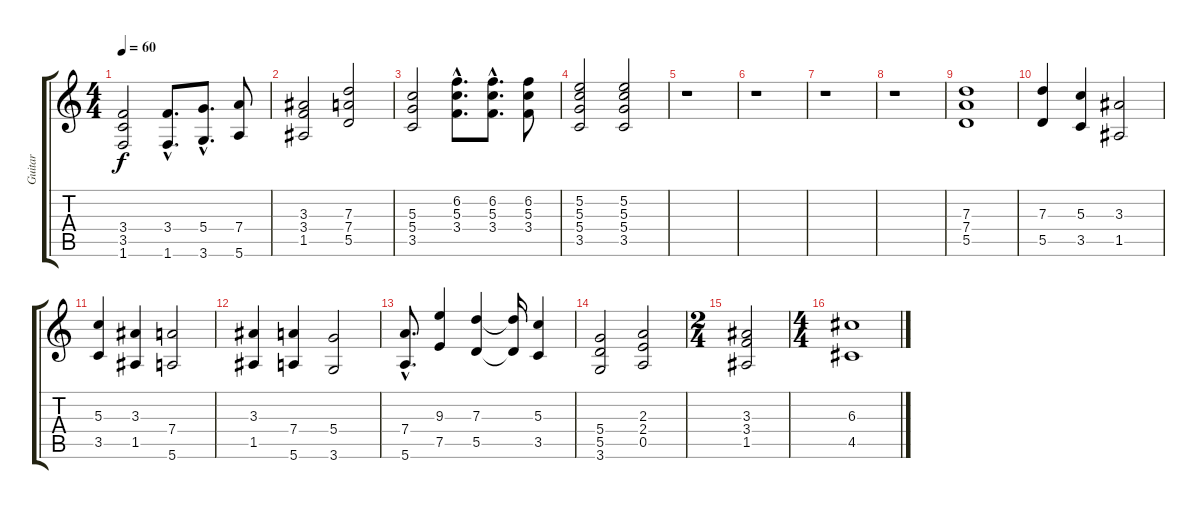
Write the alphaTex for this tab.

\track ("Guitar" "Guitar") {instrument acousticguitarnylon}
\staff {score tabs}
\tuning (E4 B3 G3 D3 A2 E2) {hide}
\ts (4 4)
\tempo 60
\clef g2
\ks c
(3.4 3.5 1.6).2{dy f instrument distortionguitar} (3.4{hac} 1.6{hac}).8{d} (5.4{hac} 3.6{hac}).8{d} (7.4 5.6).8 |
(3.3 3.4 1.5).2{instrument distortionguitar} (7.3 7.4 5.5).2 |
(5.3 5.4 3.5).2{instrument distortionguitar} (6.2{hac} 5.3{hac} 3.4{hac}).8{d} (6.2{hac} 5.3{hac} 3.4{hac}).8{d} (6.2 5.3 3.4).8 |
(5.2 5.3 5.4 3.5).2{instrument distortionguitar} (5.2 5.3 5.4 3.5).2 |
r.1 |
r.1 |
r.1 |
r.1 |
(7.3 7.4 5.5).1{instrument distortionguitar} |
(7.3 5.5).4{instrument distortionguitar} (5.3 3.5).4 (3.3 1.5).2 |
(5.3 3.5).4{instrument distortionguitar} (3.3 1.5).4 (7.4 5.6).2 |
(3.3 1.5).4{instrument distortionguitar} (7.4 5.6).4 (5.4 3.6).2 |
(7.4{hac} 5.6{hac}).8{d instrument distortionguitar} (9.3 7.5).4 (7.3 5.5).4 (7.3{t} 5.5{t}).16 (5.3 3.5).4 |
(5.4 5.5 3.6).2{instrument distortionguitar} (2.3 2.4 0.5).2 |
\ts (2 4)
(3.3 3.4 1.5).2{instrument distortionguitar} |
\ts (4 4)
(6.3 4.5).1{instrument distortionguitar}
